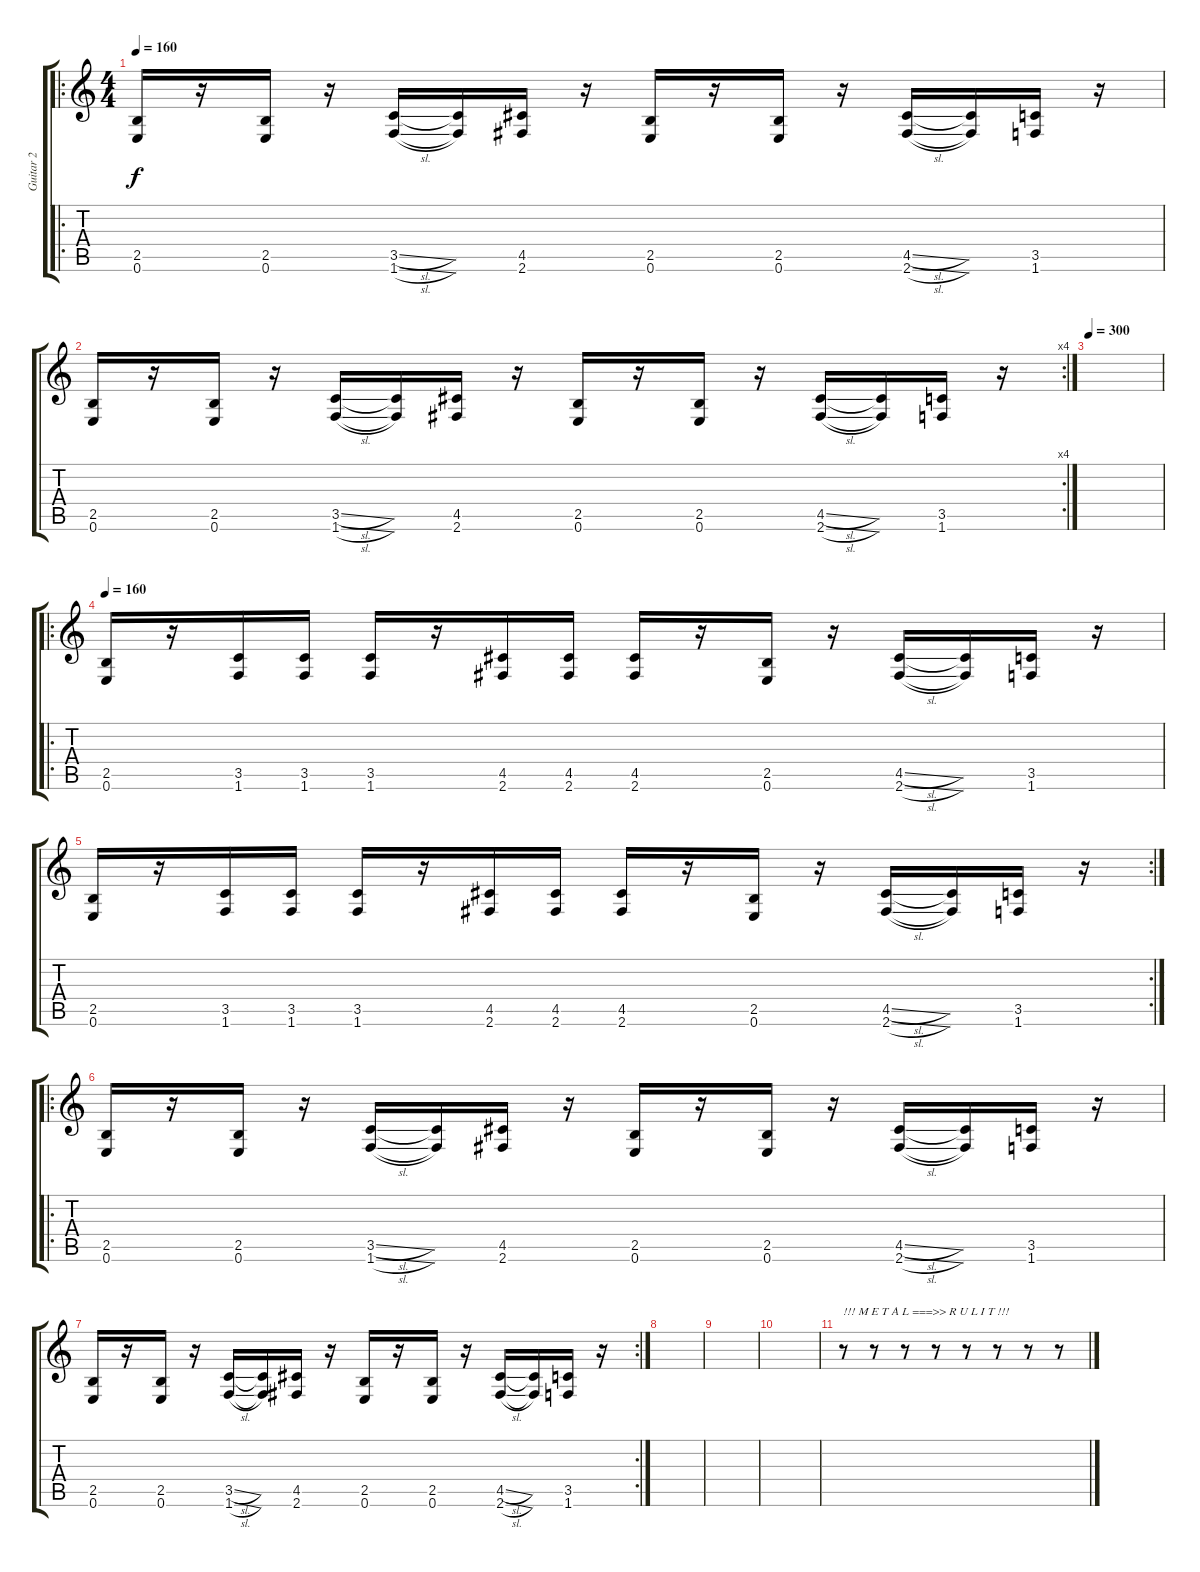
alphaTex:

\track ("Guitar 2" "Guitar 2") {instrument distortionguitar}
\staff {score tabs}
\tuning (E4 B3 G3 D3 A2 E2) {hide}
\ro
\ts (4 4)
\tempo 160
\clef g2
\ks c
(2.5 0.6).16{dy f} r.16 (2.5 0.6).16 r.16 (3.5{sl} 1.6{sl}).16 (3.5{t} 1.6{t}).16 (4.5 2.6).16 r.16 (2.5 0.6).16 r.16 (2.5 0.6).16 r.16 (4.5{sl} 2.6{sl}).16 (4.5{t} 2.6{t}).16 (3.5 1.6).16 r.16 |
\rc 4
(2.5 0.6).16 r.16 (2.5 0.6).16 r.16 (3.5{sl} 1.6{sl}).16 (3.5{t} 1.6{t}).16 (4.5 2.6).16 r.16 (2.5 0.6).16 r.16 (2.5 0.6).16 r.16 (4.5{sl} 2.6{sl}).16 (4.5{t} 2.6{t}).16 (3.5 1.6).16 r.16 |
\tempo 300
|
\ro
\tempo 160
(2.5 0.6).16 r.16 (3.5 1.6).16 (3.5 1.6).16 (3.5 1.6).16 r.16 (4.5 2.6).16 (4.5 2.6).16 (4.5 2.6).16 r.16 (2.5 0.6).16 r.16 (4.5{sl} 2.6{sl}).16 (4.5{t} 2.6{t}).16 (3.5 1.6).16 r.16 |
\rc 2
(2.5 0.6).16 r.16 (3.5 1.6).16 (3.5 1.6).16 (3.5 1.6).16 r.16 (4.5 2.6).16 (4.5 2.6).16 (4.5 2.6).16 r.16 (2.5 0.6).16 r.16 (4.5{sl} 2.6{sl}).16 (4.5{t} 2.6{t}).16 (3.5 1.6).16 r.16 |
\ro
(2.5 0.6).16 r.16 (2.5 0.6).16 r.16 (3.5{sl} 1.6{sl}).16 (3.5{t} 1.6{t}).16 (4.5 2.6).16 r.16 (2.5 0.6).16 r.16 (2.5 0.6).16 r.16 (4.5{sl} 2.6{sl}).16 (4.5{t} 2.6{t}).16 (3.5 1.6).16 r.16 |
\rc 2
(2.5 0.6).16 r.16 (2.5 0.6).16 r.16 (3.5{sl} 1.6{sl}).16 (3.5{t} 1.6{t}).16 (4.5 2.6).16 r.16 (2.5 0.6).16 r.16 (2.5 0.6).16 r.16 (4.5{sl} 2.6{sl}).16 (4.5{t} 2.6{t}).16 (3.5 1.6).16 r.16 |
|
|
|
r.8{txt "!!! M E T A L ===>> R U L I T !!!"} r.8 r.8 r.8 r.8 r.8 r.8 r.8
